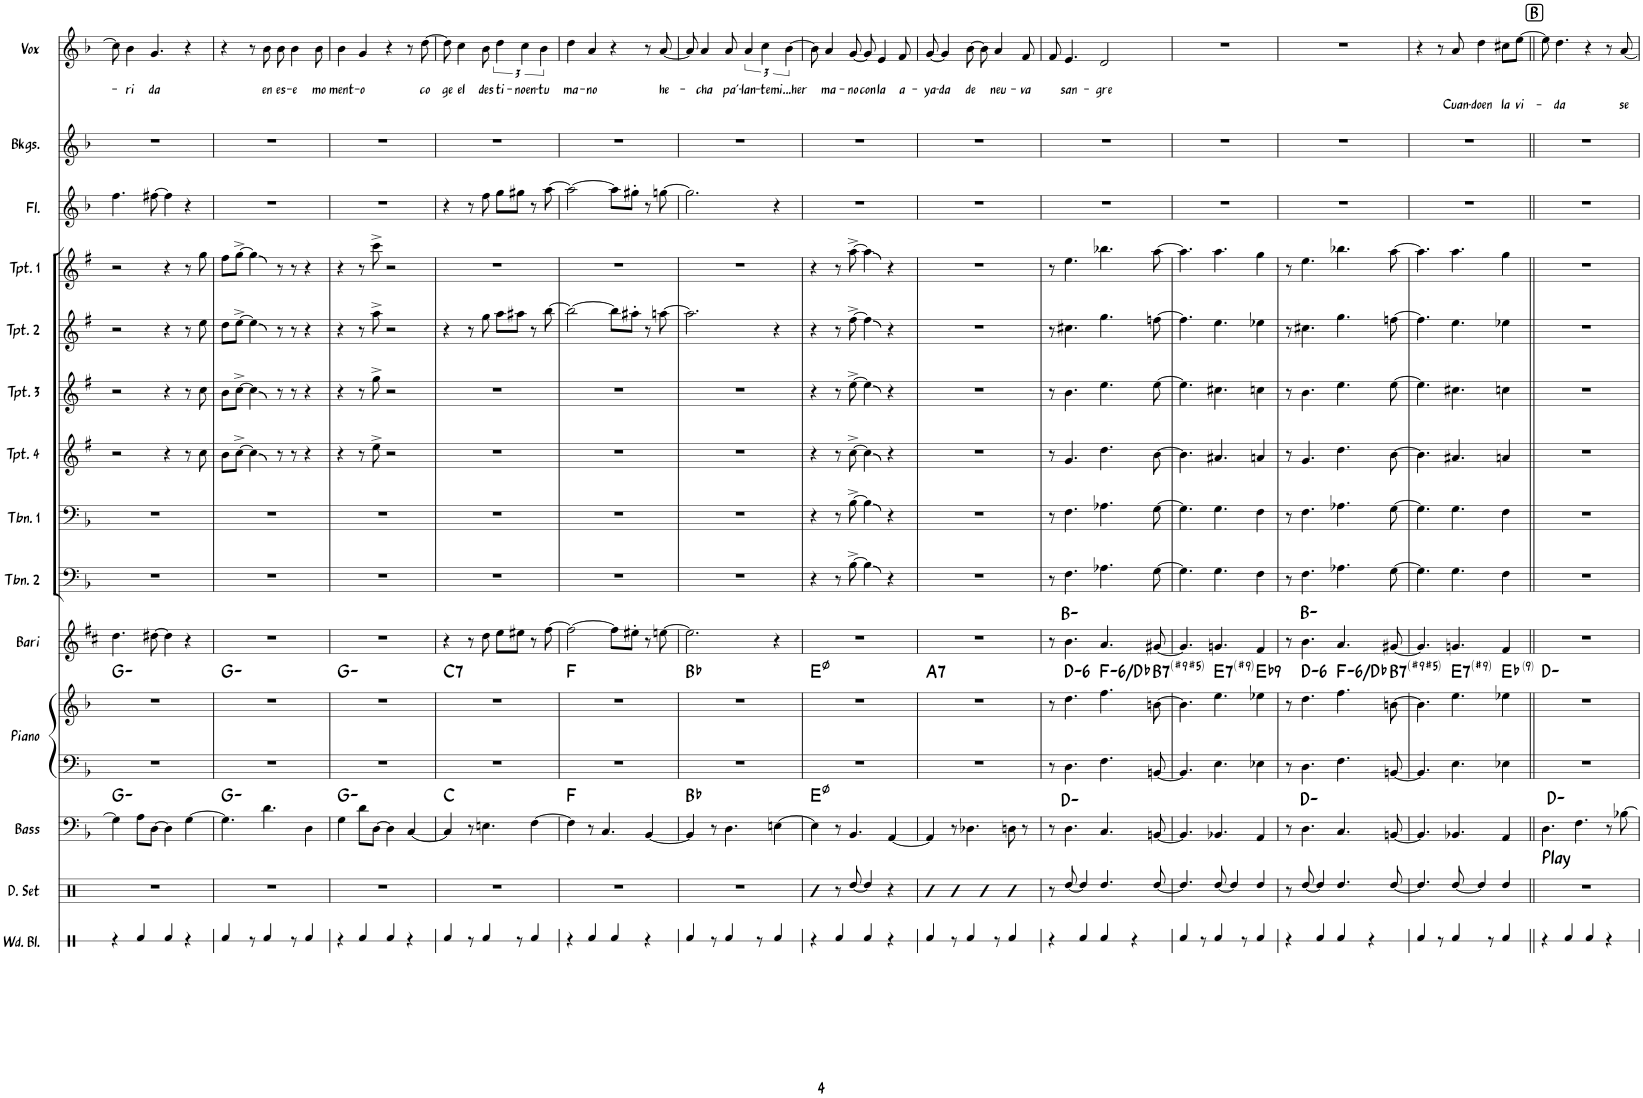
**kern	**kern	**harte	**kern	**kern	**harte	**kern	**kern	**harte	**kern	**harte	**kern	**kern	**kern	**kern	**kern	**kern	**kern	**kern	**kern	**kern	**text	**text
*part16	*part15	*part15	*part14	*part13	*part13	*part12	*part12	*part12	*part11	*part11	*part10	*part9	*part8	*part7	*part6	*part5	*part4	*part3	*part2	*part1	*part1	*part1
*staff17	*staff16	*	*staff15	*staff14	*	*staff13	*staff12	*	*staff11	*	*staff10	*staff9	*staff8	*staff7	*staff6	*staff5	*staff4	*staff3	*staff2	*staff1	*staff1	*staff1
*I"Wood Blocks	*I"Drumset	*	*I"Voice	*I"Bass	*	*I"Piano	*	*	*I"Baritone Sax	*	*I"Trombone 2	*I"Trombone 1	*I"Trumpet 4	*I"Trumpet 3	*I"Trumpet 2	*I"Trumpet 1	*I"Alto Sax 1	*I"Flute 1	*I"Backings	*I"Voice	*	*
*I'Wd. Bl.	*I'D. Set	*	*I'Vo.	*I'Bass	*	*I'Piano	*	*	*I'Bari	*	*I'Tbn. 2	*I'Tbn. 1	*I'Tpt. 4	*I'Tpt. 3	*I'Tpt. 2	*I'Tpt. 1	*I'Alto 1	*I'Fl.	*I'Bkgs.	*	*	*
!!LO:PB:g=z
*clefX	*clefX	*	*clefG2	*clefF4	*	*clefF4	*clefG2	*	*clefG2	*	*clefF4	*clefF4	*clefG2	*clefG2	*clefG2	*clefG2	*clefG2	*clefG2	*clefG2	*clefG2	*	*
*	*	*	*	*Trd7c12	*	*	*	*	*Trd12c21	*	*	*	*Trd1c2	*Trd1c2	*Trd1c2	*Trd1c2	*Trd5c9	*	*	*	*	*
*k[]	*k[]	*	*k[b-]	*k[b-]	*	*k[b-]	*k[b-]	*	*k[f#c#]	*	*k[b-]	*k[b-]	*k[f#]	*k[f#]	*k[f#]	*k[f#]	*k[f#c#]	*k[b-]	*k[b-]	*k[b-]	*	*
*M4/4	*M4/4	*	*M4/4	*M4/4	*	*M4/4	*M4/4	*	*M4/4	*	*M4/4	*M4/4	*M4/4	*M4/4	*M4/4	*M4/4	*M4/4	*M4/4	*M4/4	*M4/4	*	*
=31	=31	=31	=31	=31	=31	=31	=31	=31	=31	=31	=31	=31	=31	=31	=31	=31	=31	=31	=31	=31	=31	=31
4r	1r	.	8cc]	4G\]	G:min	1r	1r	G:min	4.dd\	.	1r	1r	2r	2r	2r	2r	4.dd	4.ff\	1r	8cc\]	.	.
!	!	!	!	!	!	!	!	!	!	!	!	!	!	!	!	!	!	!	!	!	!LO:LY:b	!
.	.	.	4a	.	.	.	.	.	.	.	.	.	.	.	.	.	.	.	.	4b-\	ri	.
4Rf/	.	.	.	8A\L	.	.	.	.	.	.	.	.	.	.	.	.	.	.	.	.	.	.
!	!	!	!	!	!	!	!	!	!	!	!	!	!	!	!	!	!	!	!	!	!LO:LY:b	!
.	.	.	4.g	[8D\J	.	.	.	.	[8dd#X\	.	.	.	.	.	.	.	[8dd#X	[8ff#X\	.	4.g/	da	.
4Rf/	.	.	.	4D\]	.	.	.	.	4dd#\]	.	.	.	4r	4r	4r	4r	4dd#]	4ff#\]	.	.	.	.
4r	.	.	4r	[4G\	.	.	.	.	4r	.	.	.	8r	8r	8r	8r	4r	4r	.	4r	.	.
.	.	.	.	.	.	.	.	.	.	.	.	.	8cc\	8cc\	8ee\	8gg\	.	.	.	.	.	.
=32	=32	=32	=32	=32	=32	=32	=32	=32	=32	=32	=32	=32	=32	=32	=32	=32	=32	=32	=32	=32	=32	=32
4Rf/	1r	.	4r	4.G\]	G:min	1r	1r	G:min	1r	.	1r	1r	8b\L	8b\L	8dd\L	8ff#\L	1r	1r	1r	4r	.	.
.	.	.	.	.	.	.	.	.	.	.	.	.	[8cc^\J	[8cc^\J	[8ee^\J	[8gg^\J	.	.	.	.	.	.
8r	.	.	8r	.	.	.	.	.	.	.	.	.	4cc\]	4cc\]	4ee\]	4gg\]	.	.	.	8r	.	.
!	!	!	!	!	!	!	!	!	!	!	!	!	!	!	!	!	!	!	!	!	!LO:LY:b	!
4Rf/	.	.	8b-	4.d\	.	.	.	.	.	.	.	.	.	.	.	.	.	.	.	8b-\	en	.
!	!	!	!	!	!	!	!	!	!	!	!	!	!	!	!	!	!	!	!	!	!LO:LY:b	!
.	.	.	8b-	.	.	.	.	.	.	.	.	.	8r	8r	8r	8r	.	.	.	8b-\	es-	.
!	!	!	!	!	!	!	!	!	!	!	!	!	!	!	!	!	!	!	!	!	!LO:LY:b	!
8r	.	.	4b-	.	.	.	.	.	.	.	.	.	8r	8r	8r	8r	.	.	.	4b-\	-e	.
4Rf/	.	.	.	4D\	.	.	.	.	.	.	.	.	4r	4r	4r	4r	.	.	.	.	.	.
!	!	!	!	!	!	!	!	!	!	!	!	!	!	!	!	!	!	!	!	!	!LO:LY:b	!
.	.	.	8b-	.	.	.	.	.	.	.	.	.	.	.	.	.	.	.	.	8b-\	mo	.
=33	=33	=33	=33	=33	=33	=33	=33	=33	=33	=33	=33	=33	=33	=33	=33	=33	=33	=33	=33	=33	=33	=33
!	!	!	!	!	!	!	!	!	!	!	!	!	!	!	!	!	!	!	!	!	!LO:LY:b	!
4r	1r	.	4b-	4G\	G:min	1r	1r	G:min	1r	.	1r	1r	4r	4r	4r	4r	1r	1r	1r	4b-\	ment-	.
!	!	!	!	!	!	!	!	!	!	!	!	!	!	!	!	!	!	!	!	!	!LO:LY:b	!
4Rf/	.	.	4g	8d\L	.	.	.	.	.	.	.	.	8r	8r	8r	8r	.	.	.	4g/	-o	.
.	.	.	.	[8D\J	.	.	.	.	.	.	.	.	8ee^\	8gg^\	8aa^\	8ccc^\	.	.	.	.	.	.
4Rf/	.	.	4r	4D\]	.	.	.	.	.	.	.	.	2r	2r	2r	2r	.	.	.	4r	.	.
4r	.	.	8r	[4C/	.	.	.	.	.	.	.	.	.	.	.	.	.	.	.	8r	.	.
!	!	!	!	!	!	!	!	!	!	!	!	!	!	!	!	!	!	!	!	!	!LO:LY:b	!
.	.	.	8dd	.	.	.	.	.	.	.	.	.	.	.	.	.	.	.	.	[8dd\	co	.
=34	=34	=34	=34	=34	=34	=34	=34	=34	=34	=34	=34	=34	=34	=34	=34	=34	=34	=34	=34	=34	=34	=34
!	!	!	!	!	!	!	!	!LO:H:kt=7	!	!	!	!	!	!	!	!	!	!	!	!	!LO:LY:b	!
4Rf/	1r	.	8dd	4C/]	C:maj	1r	1r	C:7	4r	.	1r	1r	1r	1r	4r	1r	4r	4r	1r	8dd\]	ge	.
!	!	!	!	!	!	!	!	!	!	!	!	!	!	!	!	!	!	!	!	!	!LO:LY:b	!
.	.	.	4cc	.	.	.	.	.	.	.	.	.	.	.	.	.	.	.	.	4cc\	el	.
8r	.	.	.	8r	.	.	.	.	8r	.	.	.	.	.	8r	.	8r	8r	.	.	.	.
!	!	!	!	!	!	!	!	!	!	!	!	!	!	!	!	!	!	!	!	!	!LO:LY:b	!
4Rf/	.	.	8b-	4.En\	.	.	.	.	8dd\	.	.	.	.	.	8gg\	.	8dd	8ff\	.	8b-\	des	.
*	*	*	*Xbrackettup	*	*	*	*	*	*	*	*	*	*	*	*	*	*	*	*	*	*	*
!	!	!	!	!	!	!	!	!	!	!	!	!	!	!	!	!	!	!	!	!	!LO:LY:b	!
.	.	.	6dd	.	.	.	.	.	8ee\L	.	.	.	.	.	8aa\L	.	8ee\L	8gg\L	.	6dd\	ti-	.
8r	.	.	.	.	.	.	.	.	8ee#X\J	.	.	.	.	.	8aa#X\J	.	8ee#X\J	8gg#X\J	.	.	.	.
!	!	!	!	!	!	!	!	!	!	!	!	!	!	!	!	!	!	!	!	!	!LO:LY:b	!
.	.	.	6cc	.	.	.	.	.	.	.	.	.	.	.	.	.	.	.	.	6cc\	-noen-	.
4Rf/	.	.	.	[4F\	.	.	.	.	8r	.	.	.	.	.	8r	.	8r	8r	.	.	.	.
!	!	!	!	!	!	!	!	!	!	!	!	!	!	!	!	!	!	!	!	!	!LO:LY:b	!
.	.	.	6b-	.	.	.	.	.	.	.	.	.	.	.	.	.	.	.	.	6b-\	tu	.
.	.	.	.	.	.	.	.	.	[8ff#\	.	.	.	.	.	[8bb\	.	[8ff#	[8aa\	.	.	.	.
=35	=35	=35	=35	=35	=35	=35	=35	=35	=35	=35	=35	=35	=35	=35	=35	=35	=35	=35	=35	=35	=35	=35
!	!	!	!	!	!	!	!	!	!	!	!	!	!	!	!	!	!	!	!	!	!LO:LY:b	!
4r	1r	.	4dd	4F\]	F:maj	1r	1r	F:maj	2ff#\_	.	1r	1r	1r	1r	2bb\_	1r	2ff#_	2aa\_	1r	4dd\	ma-	.
!	!	!	!	!	!	!	!	!	!	!	!	!	!	!	!	!	!	!	!	!	!LO:LY:b	!
4Rf/	.	.	4a	8r	.	.	.	.	.	.	.	.	.	.	.	.	.	.	.	4a/	-no	.
.	.	.	.	4.C/	.	.	.	.	.	.	.	.	.	.	.	.	.	.	.	.	.	.
4Rf/	.	.	4r	.	.	.	.	.	8ff#\L]	.	.	.	.	.	8bb\L]	.	8ff#\L]	8aa\L]	.	4r	.	.
.	.	.	.	.	.	.	.	.	8ee#X'\J	.	.	.	.	.	8aa#X'\J	.	8ee#X'\J	8gg#X'\J	.	.	.	.
4r	.	.	8r	[4BB-/	.	.	.	.	8r	.	.	.	.	.	8r	.	8r	8r	.	8r	.	.
!	!	!	!	!	!	!	!	!	!	!	!	!	!	!	!	!	!	!	!	!	!LO:LY:b	!
.	.	.	[8a	.	.	.	.	.	[8een\	.	.	.	.	.	[8aan\	.	[8een	[8ggn\	.	[8a/	he-	.
=36	=36	=36	=36	=36	=36	=36	=36	=36	=36	=36	=36	=36	=36	=36	=36	=36	=36	=36	=36	=36	=36	=36
4Rf/	1r	.	8a]	4BB-/]	Bb:maj	1r	1r	Bb:maj	2.ee\]	.	1r	1r	1r	1r	2.aa\]	1r	2.ee]	2.gg\]	1r	8a/]	.	.
!	!	!	!	!	!	!	!	!	!	!	!	!	!	!	!	!	!	!	!	!	!LO:LY:b	!
.	.	.	4a	.	.	.	.	.	.	.	.	.	.	.	.	.	.	.	.	4a/	cha	.
8r	.	.	.	8r	.	.	.	.	.	.	.	.	.	.	.	.	.	.	.	.	.	.
!	!	!	!	!	!	!	!	!	!	!	!	!	!	!	!	!	!	!	!	!	!LO:LY:b	!
4Rf/	.	.	8a	4.D\	.	.	.	.	.	.	.	.	.	.	.	.	.	.	.	8a/	pa'-	.
!	!	!	!	!	!	!	!	!	!	!	!	!	!	!	!	!	!	!	!	!	!LO:LY:b	!
.	.	.	8cc	.	.	.	.	.	.	.	.	.	.	.	.	.	.	.	.	6a/	lan-	.
8r	.	.	4b-	.	.	.	.	.	.	.	.	.	.	.	.	.	.	.	.	.	.	.
!	!	!	!	!	!	!	!	!	!	!	!	!	!	!	!	!	!	!	!	!	!LO:LY:b	!
.	.	.	.	.	.	.	.	.	.	.	.	.	.	.	.	.	.	.	.	6cc\	-te	.
4Rf/	.	.	.	[4En\	.	.	.	.	4r	.	.	.	.	.	4r	.	4r	4r	.	.	.	.
!	!	!	!	!	!	!	!	!	!	!	!	!	!	!	!	!	!	!	!	!	!LO:LY:b	!
.	.	.	.	.	.	.	.	.	.	.	.	.	.	.	.	.	.	.	.	[6b-\	mi...her	.
.	.	.	[8b-	.	.	.	.	.	.	.	.	.	.	.	.	.	.	.	.	.	.	.
=37	=37	=37	=37	=37	=37	=37	=37	=37	=37	=37	=37	=37	=37	=37	=37	=37	=37	=37	=37	=37	=37	=37
4r	4R	.	8b-]	4E\]	E:hdim7	1r	1r	E:hdim7	1r	.	4r	4r	4r	4r	4r	4r	1r	1r	1r	8b-\]	.	.
!	!	!	!	!	!	!	!	!	!	!	!	!	!	!	!	!	!	!	!	!	!LO:LY:b	!
.	.	.	4.a	.	.	.	.	.	.	.	.	.	.	.	.	.	.	.	.	4a/	ma-	.
4Rf/	8r	.	.	8r	.	.	.	.	.	.	8r	8r	8r	8r	8r	8r	.	.	.	.	.	.
!	!	!	!	!	!	!	!	!	!	!	!	!	!	!	!	!	!	!	!	!	!LO:LY:b	!
.	[8Rdd/	.	.	4.BB-/	.	.	.	.	.	.	[8B-^\	[8B-^\	[8cc^\	[8ee^\	[8ff#^\	[8aa^\	.	.	.	[8g/	-no	.
!	!	!	!	!	!	!	!	!	!	!	!	!	!	!	!	!	!	!	!	!	!LO:LY:b	!
4Rf/	4Rdd/]	.	8r	.	.	.	.	.	.	.	4B-\]	4B-\]	4cc\]	4ee\]	4ff#\]	4aa\]	.	.	.	8g/]	con	.
!	!	!	!	!	!	!	!	!	!	!	!	!	!	!	!	!	!	!	!	!	!LO:LY:b	!
.	.	.	4e	.	.	.	.	.	.	.	.	.	.	.	.	.	.	.	.	4e/	la	.
4r	4r	.	.	[4AA/	.	.	.	.	.	.	4r	4r	4r	4r	4r	4r	.	.	.	.	.	.
!	!	!	!	!	!	!	!	!	!	!	!	!	!	!	!	!	!	!	!	!	!LO:LY:b	!
.	.	.	8f	.	.	.	.	.	.	.	.	.	.	.	.	.	.	.	.	8f/	a-	.
=38	=38	=38	=38	=38	=38	=38	=38	=38	=38	=38	=38	=38	=38	=38	=38	=38	=38	=38	=38	=38	=38	=38
!	!	!	!	!	!	!	!	!LO:H:kt=7	!	!	!	!	!	!	!	!	!	!	!	!	!LO:LY:b	!
4Rf/	4R	.	8g	4AA/]	.	1r	1r	A:7	1r	.	1r	1r	1r	1r	1r	1r	1r	1r	1r	[8g/	-ya-	.
!	!	!	!	!	!	!	!	!	!	!	!	!	!	!	!	!	!	!	!	!	!LO:LY:b	!
.	.	.	4g	.	.	.	.	.	.	.	.	.	.	.	.	.	.	.	.	4g/]	-da	.
8r	4R	.	.	8r	.	.	.	.	.	.	.	.	.	.	.	.	.	.	.	.	.	.
!	!	!	!	!	!	!	!	!	!	!	!	!	!	!	!	!	!	!	!	!	!LO:LY:b	!
4Rf/	.	.	8b-	4.D-X\	.	.	.	.	.	.	.	.	.	.	.	.	.	.	.	[8b-\	de	.
.	4R	.	8a	.	.	.	.	.	.	.	.	.	.	.	.	.	.	.	.	8b-\]	.	.
!	!	!	!	!	!	!	!	!	!	!	!	!	!	!	!	!	!	!	!	!	!LO:LY:b	!
8r	.	.	4f	.	.	.	.	.	.	.	.	.	.	.	.	.	.	.	.	4a/	neu-	.
4Rf/	4R	.	.	8Dn\	.	.	.	.	.	.	.	.	.	.	.	.	.	.	.	.	.	.
!	!	!	!	!	!	!	!	!	!	!	!	!	!	!	!	!	!	!	!	!	!LO:LY:b	!
.	.	.	8d	8r	.	.	.	.	.	.	.	.	.	.	.	.	.	.	.	8f/	-va	.
=39	=39	=39	=39	=39	=39	=39	=39	=39	=39	=39	=39	=39	=39	=39	=39	=39	=39	=39	=39	=39	=39	=39
4r	8r	.	1d	8r	.	8r	8r	.	8r	.	8r	8r	8r	8r	8r	8r	1r	1r	1r	8f/	.	.
!	!	!	!	!	!	!	!	!LO:H:kt=6	!	!	!	!	!	!	!	!	!	!	!	!	!LO:LY:b	!
.	[8Rdd/	.	.	4.D\	D:min	4.D\	4.dd\	D:min6	4.b\	B:min	4.F\	4.F\	4.g/	4.b\	4.cc#X\	4.ee\	.	.	.	4.e/	san-	.
4Rf/	4Rdd/]	.	.	.	.	.	.	.	.	.	.	.	.	.	.	.	.	.	.	.	.	.
!	!	!	!	!	!	!	!	!LO:H:kt=6	!	!	!	!	!	!	!	!	!	!	!	!	!LO:LY:b	!
4Rf/	4.Rdd/	.	.	4.C/	.	4.F\	4.ff\	F:min6/b6	4.a/	.	4.A-X\	4.A-X\	4.dd\	4.ee\	4.gg\	4.bb-X\	.	.	.	2d/	-gre	.
4r	.	.	.	.	.	.	.	.	.	.	.	.	.	.	.	.	.	.	.	.	.	.
!	!	!	!	!	!	!	!	!LO:H:kt=7	!	!	!	!	!	!	!	!	!	!	!	!	!	!
.	[8Rdd/	.	.	[8BBn/	.	[8BBn/	[8bn\	B:(3,#5,b7,#9)	[8g#X/	.	[8G\	[8G\	[8b\	[8ee\	[8ffn\	[8aa\	.	.	.	.	.	.
=40	=40	=40	=40	=40	=40	=40	=40	=40	=40	=40	=40	=40	=40	=40	=40	=40	=40	=40	=40	=40	=40	=40
4Rf/	4.Rdd/]	.	1r	4.BB/]	.	4.BB/]	4.b\]	.	4.g#/]	.	4.G\]	4.G\]	4.b\]	4.ee\]	4.ff\]	4.aa\]	1r	1r	1r	1r	.	.
8r	.	.	.	.	.	.	.	.	.	.	.	.	.	.	.	.	.	.	.	.	.	.
!	!	!	!	!	!	!	!	!LO:H:kt=7	!	!	!	!	!	!	!	!	!	!	!	!	!	!
4Rf/	[8Rdd/	.	.	4.BB-X/	.	4.E\	4.ee\	E:7(#9)	4.gn/	.	4.G\	4.G\	4.a#X/	4.cc#X\	4.ee\	4.aa\	.	.	.	.	.	.
.	4Rdd/]	.	.	.	.	.	.	.	.	.	.	.	.	.	.	.	.	.	.	.	.	.
8r	.	.	.	.	.	.	.	.	.	.	.	.	.	.	.	.	.	.	.	.	.	.
!	!	!	!	!	!	!	!	!LO:H:kt=9	!	!	!	!	!	!	!	!	!	!	!	!	!	!
4Rf/	4Rdd/	.	.	4AA/	.	4E-X\	4ee-X\	Eb:9	4f#/	.	4F\	4F\	4an/	4ccn\	4ee-X\	4gg\	.	.	.	.	.	.
=41	=41	=41	=41	=41	=41	=41	=41	=41	=41	=41	=41	=41	=41	=41	=41	=41	=41	=41	=41	=41	=41	=41
4r	8r	.	1r	8r	.	8r	8r	.	8r	.	8r	8r	8r	8r	8r	8r	1r	1r	1r	1r	.	.
!	!	!	!	!	!	!	!	!LO:H:kt=6	!	!	!	!	!	!	!	!	!	!	!	!	!	!
.	[8Rdd/	.	.	4.D\	D:min	4.D\	4.dd\	D:min6	4.b\	B:min	4.F\	4.F\	4.g/	4.b\	4.cc#X\	4.ee\	.	.	.	.	.	.
4Rf/	4Rdd/]	.	.	.	.	.	.	.	.	.	.	.	.	.	.	.	.	.	.	.	.	.
!	!	!	!	!	!	!	!	!LO:H:kt=6	!	!	!	!	!	!	!	!	!	!	!	!	!	!
4Rf/	4.Rdd/	.	.	4.C/	.	4.F\	4.ff\	F:min6/b6	4.a/	.	4.A-X\	4.A-X\	4.dd\	4.ee\	4.gg\	4.bb-X\	.	.	.	.	.	.
4r	.	.	.	.	.	.	.	.	.	.	.	.	.	.	.	.	.	.	.	.	.	.
!	!	!	!	!	!	!	!	!LO:H:kt=7	!	!	!	!	!	!	!	!	!	!	!	!	!	!
.	[8Rdd/	.	.	[8BBn/	.	[8BBn/	[8bn\	B:(3,#5,b7,#9)	[8g#X/	.	[8G\	[8G\	[8b\	[8ee\	[8ffn\	[8aa\	.	.	.	.	.	.
=42	=42	=42	=42	=42	=42	=42	=42	=42	=42	=42	=42	=42	=42	=42	=42	=42	=42	=42	=42	=42	=42	=42
4Rf/	4.Rdd/]	.	4r	4.BB/]	.	4.BB/]	4.b\]	.	4.g#/]	.	4.G\]	4.G\]	4.b\]	4.ee\]	4.ff\]	4.aa\]	1r	1r	1r	4r	.	.
8r	.	.	8r	.	.	.	.	.	.	.	.	.	.	.	.	.	.	.	.	8r	.	.
!	!	!	!	!	!	!	!	!LO:H:kt=7	!	!	!	!	!	!	!	!	!	!	!	!	!	!LO:LY:b
4Rf/	[8Rdd/	.	8a	4.BB-X/	.	4.E\	4.ee\	E:7(#9)	4.gn/	.	4.G\	4.G\	4.a#X/	4.cc#X\	4.ee\	4.aa\	.	.	.	8a/	.	Cuan-
!	!	!	!	!	!	!	!	!	!	!	!	!	!	!	!	!	!	!	!	!	!	!LO:LY:b
.	4Rdd/]	.	4dd	.	.	.	.	.	.	.	.	.	.	.	.	.	.	.	.	4dd\	.	-doen
8r	.	.	.	.	.	.	.	.	.	.	.	.	.	.	.	.	.	.	.	.	.	.
!	!	!	!	!	!	!	!	!	!	!	!	!	!	!	!	!	!	!	!	!	!	!LO:LY:b
4Rf/	4Rdd/	.	8cc#X\L	4AA/	.	4E-X\	4ee-X\	Eb:maj(9)	4f#/	.	4F\	4F\	4an/	4ccn\	4ee-X\	4gg\	.	.	.	8cc#X\L	.	la
!	!	!	!	!	!	!	!	!	!	!	!	!	!	!	!	!	!	!	!	!	!	!LO:LY:b
.	.	.	8ee\J	.	.	.	.	.	.	.	.	.	.	.	.	.	.	.	.	[8ee\J	.	vi-
!!LO:REH:place=s1:a:cj:fs=14:t=B
=43||	=43||	=43||	=43||	=43||	=43||	=43||	=43||	=43||	=43||	=43||	=43||	=43||	=43||	=43||	=43||	=43||	=43||	=43||	=43||	=43||	=43||	=43||
!	!	!LO:H:kt=Play	!	!	!	!	!	!	!	!	!	!	!	!	!	!	!	!	!	!	!	!
4r	1r	N	1r	4.D\	D:min	1r	1r	D:min	1r	.	1r	1r	1r	1r	1r	1r	1r	1r	1r	8ee\]	.	.
!	!	!	!	!	!	!	!	!	!	!	!	!	!	!	!	!	!	!	!	!	!	!LO:LY:b
.	.	.	.	.	.	.	.	.	.	.	.	.	.	.	.	.	.	.	.	4.dd\	.	da
4Rf/	.	.	.	.	.	.	.	.	.	.	.	.	.	.	.	.	.	.	.	.	.	.
.	.	.	.	4.F\	.	.	.	.	.	.	.	.	.	.	.	.	.	.	.	.	.	.
4Rf/	.	.	.	.	.	.	.	.	.	.	.	.	.	.	.	.	.	.	.	4r	.	.
4r	.	.	.	8r	.	.	.	.	.	.	.	.	.	.	.	.	.	.	.	8r	.	.
!	!	!	!	!	!	!	!	!	!	!	!	!	!	!	!	!	!	!	!	!	!	!LO:LY:b
.	.	.	.	[8B-X\	.	.	.	.	.	.	.	.	.	.	.	.	.	.	.	[8a/	.	se
=	=	=	=	=	=	=	=	=	=	=	=	=	=	=	=	=	=	=	=	=	=	=
*-	*-	*-	*-	*-	*-	*-	*-	*-	*-	*-	*-	*-	*-	*-	*-	*-	*-	*-	*-	*-	*-	*-
